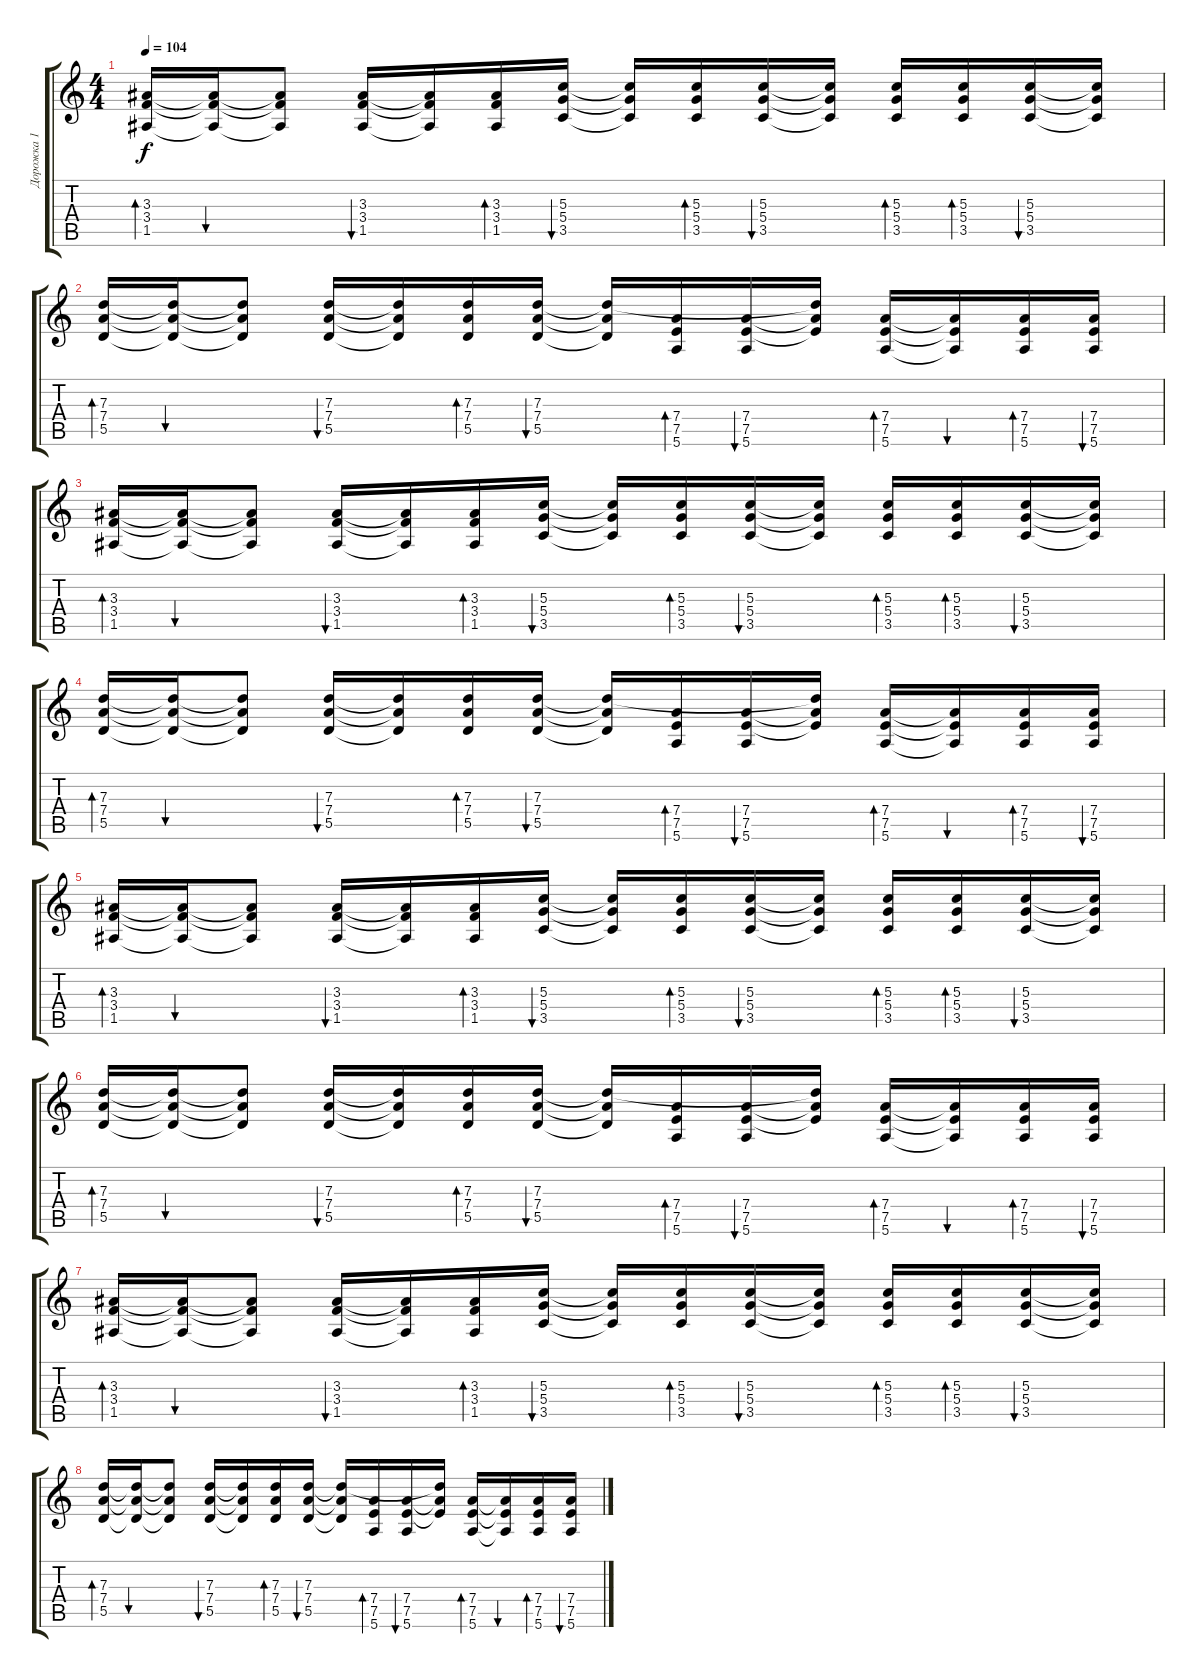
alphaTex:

\track ("Дорожка 1" "Дорожка 1") {instrument acousticguitarsteel}
\staff {score tabs}
\tuning (E4 B3 G3 D3 A2 E2) {hide}
\ts (4 4)
\tempo 104
\clef g2
\ks c
(3.3 3.4 1.5).16{bd 120 dy f} (3.3{t} 3.4{t} 1.5{t}).16{bu 120} (3.3{t} 3.4{t} 1.5{t}).8 (3.3 3.4 1.5).16{bu 120} (3.3{t} 3.4{t} 1.5{t}).16 (3.3 3.4 1.5).16{bd 120} (5.3 5.4 3.5).16{bu 120} (5.3{t} 5.4{t} 3.5{t}).16 (5.3 5.4 3.5).16{bd 120} (5.3 5.4 3.5).16{bu 120} (5.3{t} 5.4{t} 3.5{t}).16 (5.3 5.4 3.5).16{bd 120} (5.3 5.4 3.5).16{bd 120} (5.3 5.4 3.5).16{bu 120} (5.3{t} 5.4{t} 3.5{t}).16 |
(7.3 7.4 5.5).16{bd 120} (7.3{t} 7.4{t} 5.5{t}).16{bu 120} (7.3{t} 7.4{t} 5.5{t}).8 (7.3 7.4 5.5).16{bu 120} (7.3{t} 7.4{t} 5.5{t}).16 (7.3 7.4 5.5).16{bd 120} (7.3 7.4 5.5).16{bu 120} (7.3{t} 7.4{t} 5.5{t}).16 (7.4 7.5 5.6).16{bd 120} (7.4 7.5 5.6).16{bu 120} (7.3{t} 7.4{t} 7.5{t}).16 (7.4 7.5 5.6).16{bd 120} (7.4{t} 7.5{t} 5.6{t}).16{bu 120} (7.4 7.5 5.6).16{bd 120} (7.4 7.5 5.6).16{bu 120} |
(3.3 3.4 1.5).16{bd 120} (3.3{t} 3.4{t} 1.5{t}).16{bu 120} (3.3{t} 3.4{t} 1.5{t}).8 (3.3 3.4 1.5).16{bu 120} (3.3{t} 3.4{t} 1.5{t}).16 (3.3 3.4 1.5).16{bd 120} (5.3 5.4 3.5).16{bu 120} (5.3{t} 5.4{t} 3.5{t}).16 (5.3 5.4 3.5).16{bd 120} (5.3 5.4 3.5).16{bu 120} (5.3{t} 5.4{t} 3.5{t}).16 (5.3 5.4 3.5).16{bd 120} (5.3 5.4 3.5).16{bd 120} (5.3 5.4 3.5).16{bu 120} (5.3{t} 5.4{t} 3.5{t}).16 |
(7.3 7.4 5.5).16{bd 120} (7.3{t} 7.4{t} 5.5{t}).16{bu 120} (7.3{t} 7.4{t} 5.5{t}).8 (7.3 7.4 5.5).16{bu 120} (7.3{t} 7.4{t} 5.5{t}).16 (7.3 7.4 5.5).16{bd 120} (7.3 7.4 5.5).16{bu 120} (7.3{t} 7.4{t} 5.5{t}).16 (7.4 7.5 5.6).16{bd 120} (7.4 7.5 5.6).16{bu 120} (7.3{t} 7.4{t} 7.5{t}).16 (7.4 7.5 5.6).16{bd 120} (7.4{t} 7.5{t} 5.6{t}).16{bu 120} (7.4 7.5 5.6).16{bd 120} (7.4 7.5 5.6).16{bu 120} |
(3.3 3.4 1.5).16{bd 120} (3.3{t} 3.4{t} 1.5{t}).16{bu 120} (3.3{t} 3.4{t} 1.5{t}).8 (3.3 3.4 1.5).16{bu 120} (3.3{t} 3.4{t} 1.5{t}).16 (3.3 3.4 1.5).16{bd 120} (5.3 5.4 3.5).16{bu 120} (5.3{t} 5.4{t} 3.5{t}).16 (5.3 5.4 3.5).16{bd 120} (5.3 5.4 3.5).16{bu 120} (5.3{t} 5.4{t} 3.5{t}).16 (5.3 5.4 3.5).16{bd 120} (5.3 5.4 3.5).16{bd 120} (5.3 5.4 3.5).16{bu 120} (5.3{t} 5.4{t} 3.5{t}).16 |
(7.3 7.4 5.5).16{bd 120} (7.3{t} 7.4{t} 5.5{t}).16{bu 120} (7.3{t} 7.4{t} 5.5{t}).8 (7.3 7.4 5.5).16{bu 120} (7.3{t} 7.4{t} 5.5{t}).16 (7.3 7.4 5.5).16{bd 120} (7.3 7.4 5.5).16{bu 120} (7.3{t} 7.4{t} 5.5{t}).16 (7.4 7.5 5.6).16{bd 120} (7.4 7.5 5.6).16{bu 120} (7.3{t} 7.4{t} 7.5{t}).16 (7.4 7.5 5.6).16{bd 120} (7.4{t} 7.5{t} 5.6{t}).16{bu 120} (7.4 7.5 5.6).16{bd 120} (7.4 7.5 5.6).16{bu 120} |
(3.3 3.4 1.5).16{bd 120} (3.3{t} 3.4{t} 1.5{t}).16{bu 120} (3.3{t} 3.4{t} 1.5{t}).8 (3.3 3.4 1.5).16{bu 120} (3.3{t} 3.4{t} 1.5{t}).16 (3.3 3.4 1.5).16{bd 120} (5.3 5.4 3.5).16{bu 120} (5.3{t} 5.4{t} 3.5{t}).16 (5.3 5.4 3.5).16{bd 120} (5.3 5.4 3.5).16{bu 120} (5.3{t} 5.4{t} 3.5{t}).16 (5.3 5.4 3.5).16{bd 120} (5.3 5.4 3.5).16{bd 120} (5.3 5.4 3.5).16{bu 120} (5.3{t} 5.4{t} 3.5{t}).16 |
(7.3 7.4 5.5).16{bd 120} (7.3{t} 7.4{t} 5.5{t}).16{bu 120} (7.3{t} 7.4{t} 5.5{t}).8 (7.3 7.4 5.5).16{bu 120} (7.3{t} 7.4{t} 5.5{t}).16 (7.3 7.4 5.5).16{bd 120} (7.3 7.4 5.5).16{bu 120} (7.3{t} 7.4{t} 5.5{t}).16 (7.4 7.5 5.6).16{bd 120} (7.4 7.5 5.6).16{bu 120} (7.3{t} 7.4{t} 7.5{t}).16 (7.4 7.5 5.6).16{bd 120} (7.4{t} 7.5{t} 5.6{t}).16{bu 120} (7.4 7.5 5.6).16{bd 120} (7.4 7.5 5.6).16{bu 120}
